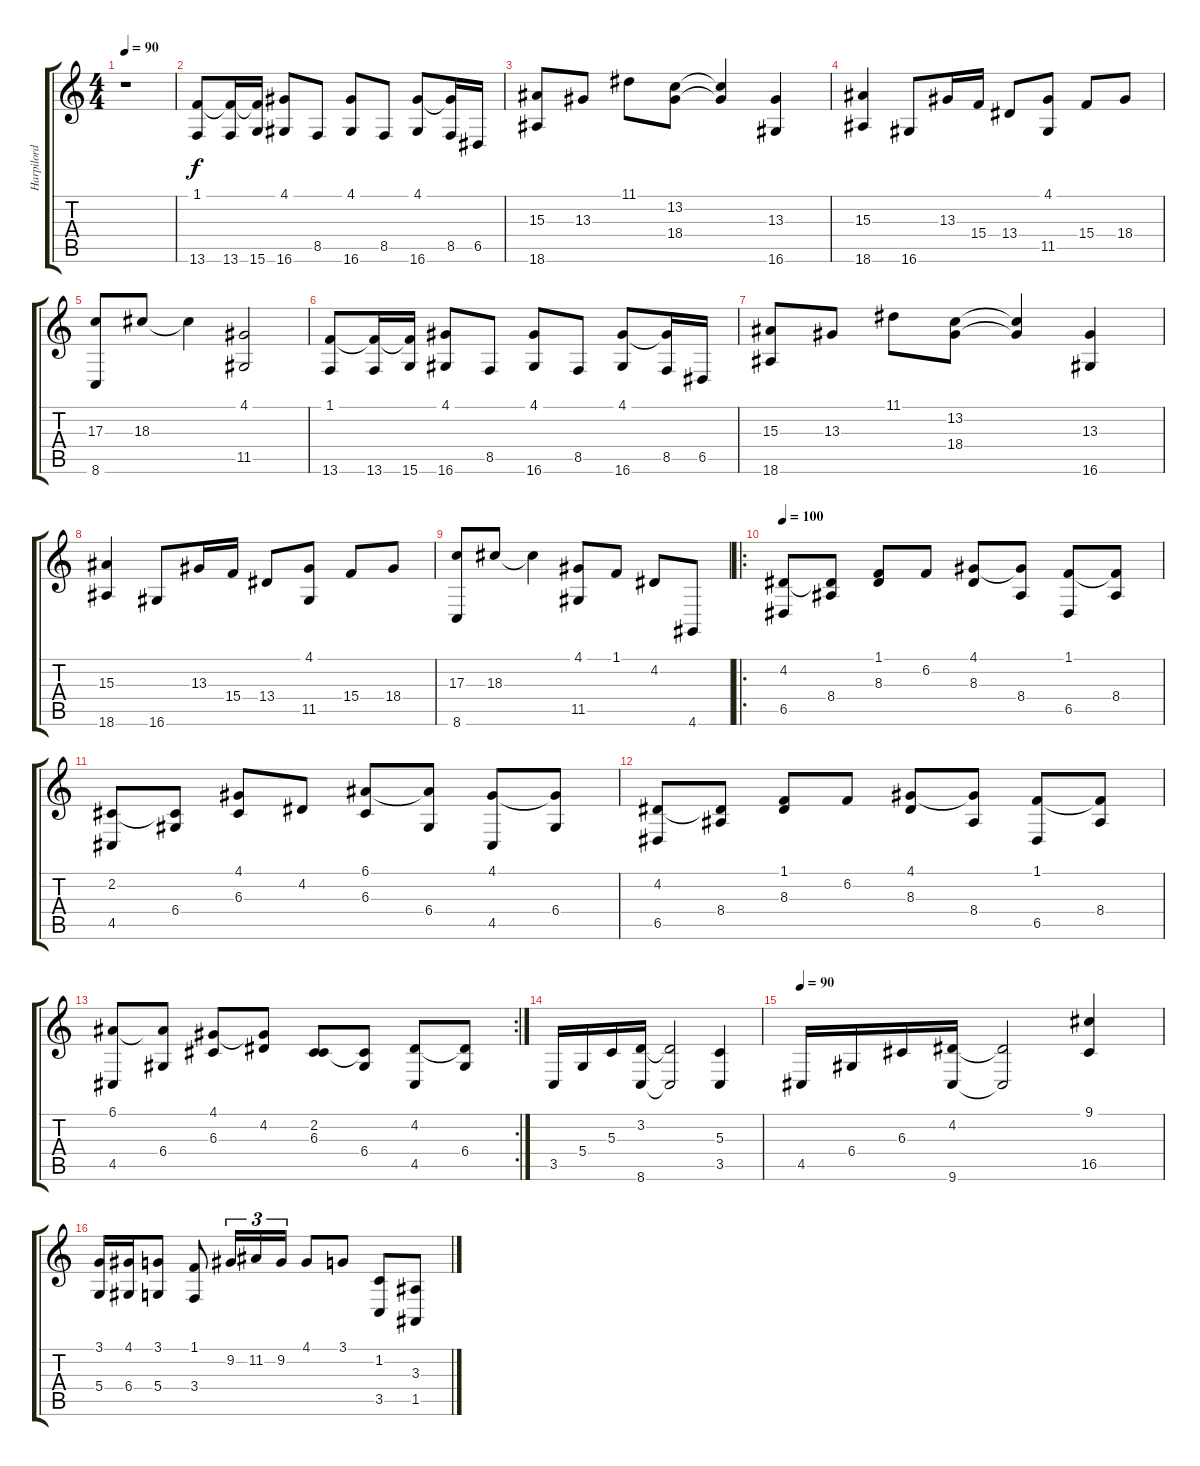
\track ("Harpilord" "Harpilord") {instrument harpsichord}
\staff {score tabs}
\tuning (E4 B3 G3 D3 A2 E2) {hide}
\ts (4 4)
\tempo 90
\clef g2
\ks c
r.1{txt "" dy f instrument harpsichord} |
(1.1 13.6).8 (1.1{t} 13.6).16 (1.1{t} 15.6).16 (4.1 16.6).8 8.5.8 (4.1 16.6).8 8.5.8 (4.1 16.6).8 (4.1{t} 8.5).16 6.5.16 |
(15.3 18.6).8 13.3.8 11.1.8 (13.2 18.4).8 (13.2{t} 18.4{t}).4 (13.3 16.6).4 |
(15.3 18.6).4 16.6.8 13.3.16 15.4.16 13.4.8 (4.1 11.5).8 15.4.8 18.4.8 |
(17.3 8.6).8 18.3.8 18.3{t}.4 (4.1 11.5).2 |
(1.1 13.6).8 (1.1{t} 13.6).16 (1.1{t} 15.6).16 (4.1 16.6).8 8.5.8 (4.1 16.6).8 8.5.8 (4.1 16.6).8 (4.1{t} 8.5).16 6.5.16 |
(15.3 18.6).8 13.3.8 11.1.8 (13.2 18.4).8 (13.2{t} 18.4{t}).4 (13.3 16.6).4 |
(15.3 18.6).4 16.6.8 13.3.16 15.4.16 13.4.8 (4.1 11.5).8 15.4.8 18.4.8 |
(17.3 8.6).8 18.3.8 18.3{t}.4 (4.1 11.5).8 1.1.8 4.2.8 4.6.8 |
\ro
\tempo 100
(4.2 6.5).8 (4.2{t} 8.4).8 (1.1 8.3).8 6.2.8 (4.1 8.3).8 (4.1{t} 8.4).8 (1.1 6.5).8 (1.1{t} 8.4).8 |
(2.2 4.5).8 (2.2{t} 6.4).8 (4.1 6.3).8 4.2.8 (6.1 6.3).8 (6.1{t} 6.4).8 (4.1 4.5).8 (4.1{t} 6.4).8 |
(4.2 6.5).8 (4.2{t} 8.4).8 (1.1 8.3).8 6.2.8 (4.1 8.3).8 (4.1{t} 8.4).8 (1.1 6.5).8 (1.1{t} 8.4).8 |
\rc 2
(6.1 4.5).8 (6.1{t} 6.4).8 (4.1 6.3).8 (4.1{t} 4.2).8 (2.2 6.3).8 (2.2{t} 6.4).8 (4.2 4.5).8 (4.2{t} 6.4).8 |
3.5.16 5.4.16 5.3.16 (3.2 8.6).16 (3.2{t} 8.6{t}).2 (5.3 3.5).4 |
\tempo 90
4.5.16 6.4.16 6.3.16 (4.2 9.6).16 (4.2{t} 9.6{t}).2 (9.1 16.5).4 |
(3.1 5.4).16 (4.1 6.4).16 (3.1 5.4).8 (1.1 3.4).8 9.2.16{tu (3 2)} 11.2.16{tu (3 2)} 9.2.16{tu (3 2)} 4.1.8 3.1.8 (1.2 3.5).8 (3.3 1.5).8
